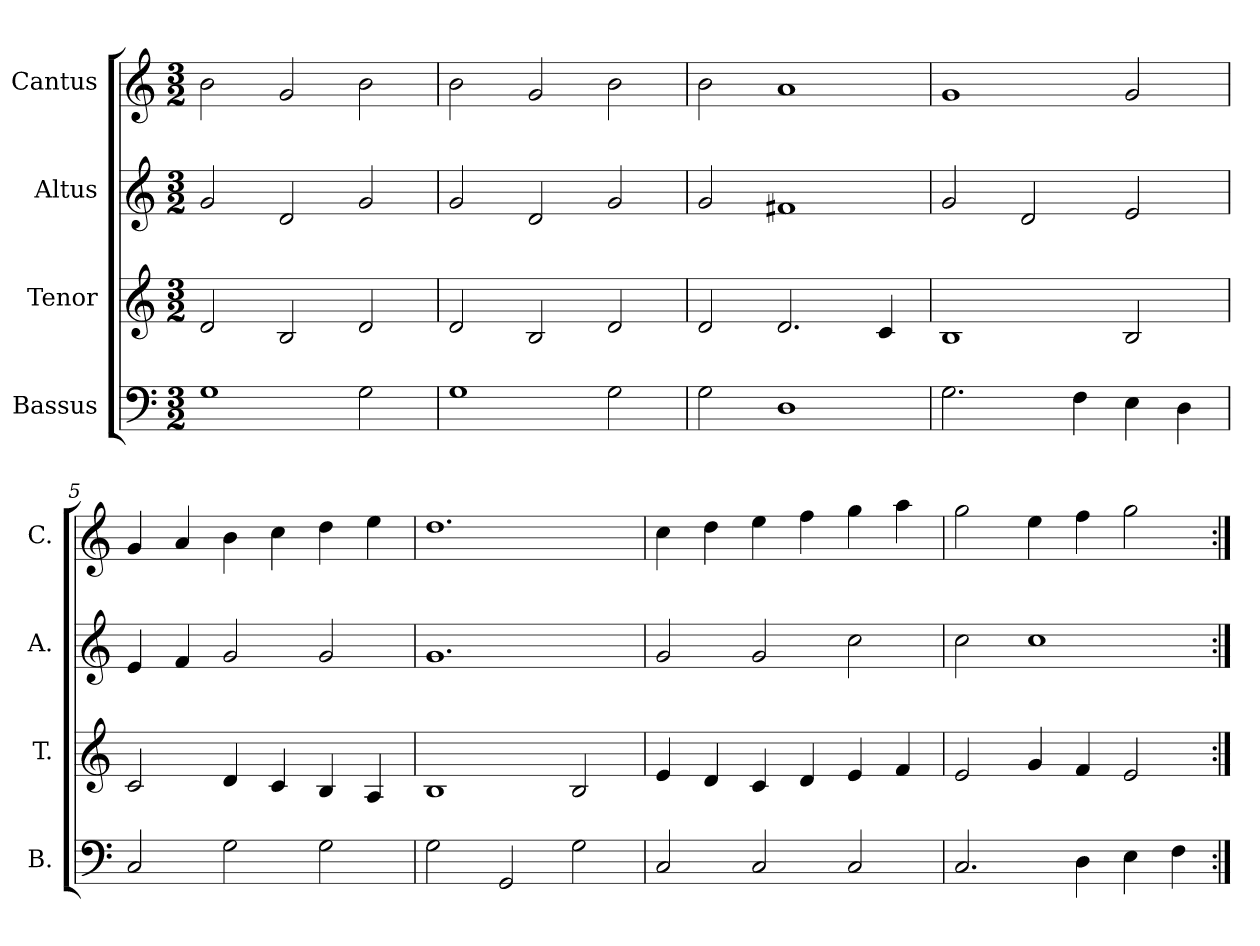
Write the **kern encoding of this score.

**kern	**kern	**kern	**kern
*part4	*part3	*part2	*part1
*staff4	*staff3	*staff2	*staff1
*I"Bassus	*I"Tenor	*I"Altus	*I"Cantus
*I'B.	*I'T.	*I'A.	*I'C.
*clefF4	*clefG2	*clefG2	*clefG2
*k[]	*k[]	*k[]	*k[]
*C:	*C:	*C:	*C:
*M3/2	*M3/2	*M3/2	*M3/2
=1	=1	=1	=1
1G\	2d/	2g/	2b\
.	2B/	2d/	2g/
2G\	2d/	2g/	2b\
=2	=2	=2	=2
1G\	2d/	2g/	2b\
.	2B/	2d/	2g/
2G\	2d/	2g/	2b\
=3	=3	=3	=3
2G\	2d/	2g/	2b\
1D\	2.d/	1f#X/	1a/
.	4c/	.	.
=4	=4	=4	=4
2.G\	1B/	2g/	1g/
.	.	2d/	.
4F\	.	.	.
4E\	2B/	2e/	2g/
4D\	.	.	.
=5	=5	=5	=5
2C/	2c/	4e/	4g/
.	.	4f/	4a/
2G\	4d/	2g/	4b\
.	4c/	.	4cc\
2G\	4B/	2g/	4dd\
.	4A/	.	4ee\
=6	=6	=6	=6
2G\	1B/	1.g/	1.dd\
2GG/	.	.	.
2G\	2B/	.	.
=7	=7	=7	=7
2C/	4e/	2g/	4cc\
.	4d/	.	4dd\
2C/	4c/	2g/	4ee\
.	4d/	.	4ff\
2C/	4e/	2cc\	4gg\
.	4f/	.	4aa\
!!LO:LB:g=z
=8	=8	=8	=8
2.C/	2e/	2cc\	2gg\
.	4g/	1cc\	4ee\
4D\	4f/	.	4ff\
4E\	2e/	.	2gg\
4F\	.	.	.
=:|!	=:|!	=:|!	=:|!
*-	*-	*-	*-
